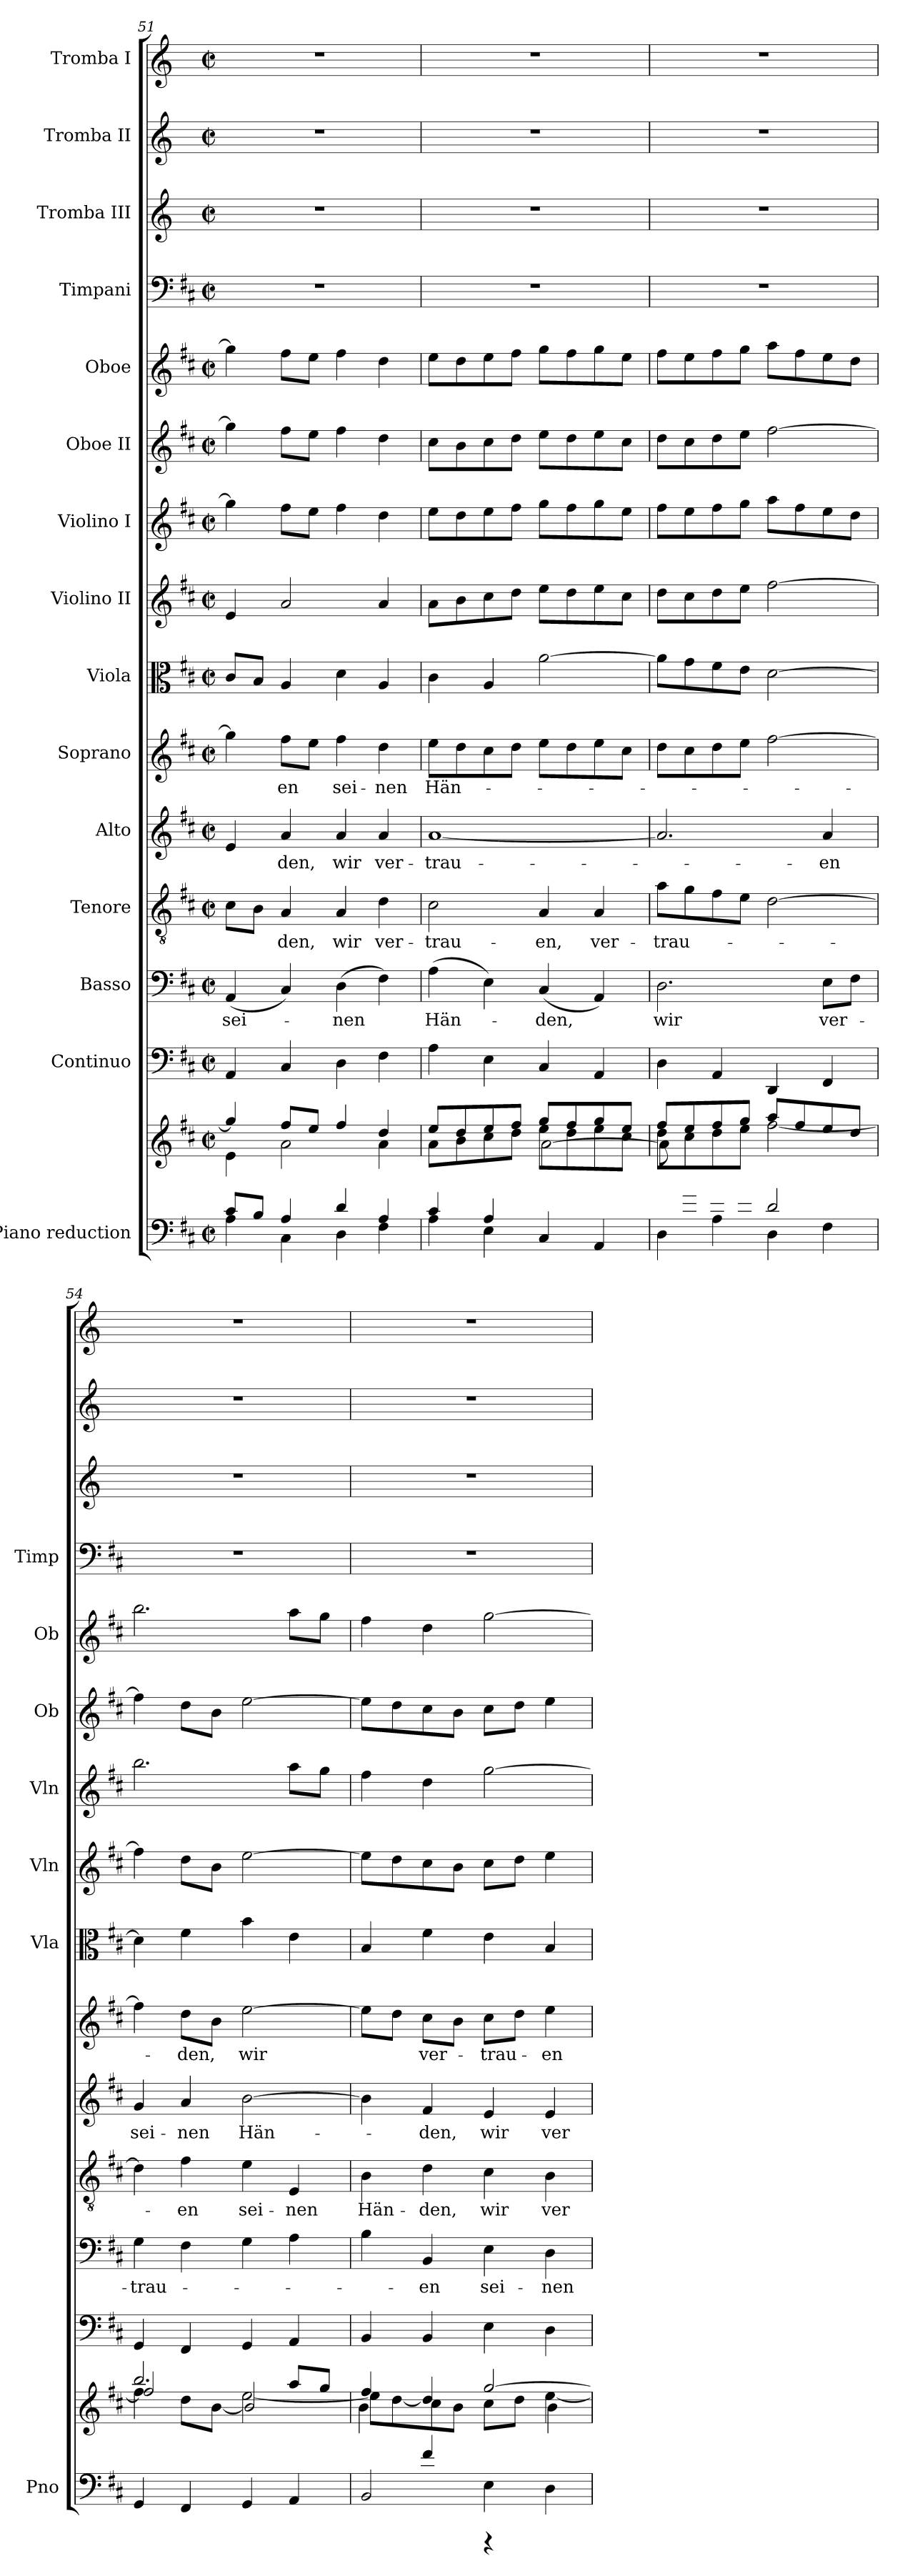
**kern	**kern	**kern	**kern	**text	**kern	**text	**kern	**text	**kern	**text	**kern	**kern	**kern	**kern	**kern	**kern	**kern	**kern	**kern
*part15	*part15	*part14	*part13	*part13	*part12	*part12	*part11	*part11	*part10	*part10	*part9	*part8	*part7	*part6	*part5	*part4	*part3	*part2	*part1
*staff16	*staff15	*staff14	*staff13	*staff13	*staff12	*staff12	*staff11	*staff11	*staff10	*staff10	*staff9	*staff8	*staff7	*staff6	*staff5	*staff4	*staff3	*staff2	*staff1
*I"Piano reduction	*	*I"Continuo	*I"Basso	*	*I"Tenore	*	*I"Alto	*	*I"Soprano	*	*I"Viola	*I"Violino II	*I"Violino I	*I"Oboe II	*I"Oboe	*I"Timpani	*I"Tromba III	*I"Tromba II	*I"Tromba I
*I'Pno	*	*	*	*	*	*	*	*	*	*	*I'Vla	*I'Vln	*I'Vln	*I'Ob	*I'Ob	*I'Timp	*	*	*
!!LO:PB:g=z
*clefF4	*clefG2	*clefF4	*clefF4	*	*clefGv2	*	*clefG2	*	*clefG2	*	*clefC3	*clefG2	*clefG2	*clefG2	*clefG2	*clefF4	*clefG2	*clefG2	*clefG2
*	*	*	*	*	*	*	*	*	*	*	*	*	*	*	*	*	*ITrd-1c-2	*ITrd-1c-2	*ITrd-1c-2
*k[f#c#]	*k[f#c#]	*k[f#c#]	*k[f#c#]	*	*k[f#c#]	*	*k[f#c#]	*	*k[f#c#]	*	*k[f#c#]	*k[f#c#]	*k[f#c#]	*k[f#c#]	*k[f#c#]	*k[f#c#]	*k[f#c#]	*k[f#c#]	*k[f#c#]
*M2/2	*M2/2	*M2/2	*M2/2	*	*M2/2	*	*M2/2	*	*M2/2	*	*M2/2	*M2/2	*M2/2	*M2/2	*M2/2	*M2/2	*M2/2	*M2/2	*M2/2
*met(c|)	*met(c|)	*met(c|)	*met(c|)	*	*met(c|)	*	*met(c|)	*	*met(c|)	*	*met(c|)	*met(c|)	*met(c|)	*met(c|)	*met(c|)	*met(c|)	*met(c|)	*met(c|)	*met(c|)
=51	=51	=51	=51	=51	=51	=51	=51	=51	=51	=51	=51	=51	=51	=51	=51	=51	=51	=51	=51
*^	*^	*	*	*	*	*	*	*	*	*	*	*	*	*	*	*	*	*	*
!	!	!	!	!	!	!LO:LY:b	!	!	!	!	!	!	!	!	!	!	!	!	!	!	!
8c#/L	4A\	4gg/]	4e\	4AA/	(<4AA/	sei-	8c#\L	.	4e/	.	4gg\]	.	8c#/L	4e/	4gg\]	4gg\]	4gg\]	1r	1r	1r	1r
8B/J	.	.	.	.	.	.	8B\J	.	.	.	.	.	8B/J	.	.	.	.	.	.	.	.
!	!	!	!	!	!	!	!	!LO:LY:b	!	!LO:LY:b	!	!LO:LY:b	!	!	!	!	!	!	!	!	!
4A/	4C#\	8ff#/L	2a\	4C#/	4C#/)	.	4A/	-den,	4a/	-den,	8ff#\L	-en	4A/	2a/	8ff#\L	8ff#\L	8ff#\L	.	.	.	.
.	.	8ee/J	.	.	.	.	.	.	.	.	8ee\J	.	.	.	8ee\J	8ee\J	8ee\J	.	.	.	.
!	!	!	!	!	!	!LO:LY:b	!	!LO:LY:b	!	!LO:LY:b	!	!LO:LY:b	!	!	!	!	!	!	!	!	!
4d/	4D\	4ff#/	.	4D\	(>4D\	-nen	4A/	wir	4a/	wir	4ff#\	sei-	4d\	.	4ff#\	4ff#\	4ff#\	.	.	.	.
!	!	!	!	!	!	!	!	!LO:LY:b	!	!LO:LY:b	!	!LO:LY:b	!	!	!	!	!	!	!	!	!
4A/	4F#\	4dd/	4a\	4F#\	4F#\)	.	4d\	ver-	4a/	ver-	4dd\	-nen	4A/	4a/	4dd\	4dd\	4dd\	.	.	.	.
=52	=52	=52	=52	=52	=52	=52	=52	=52	=52	=52	=52	=52	=52	=52	=52	=52	=52	=52	=52	=52	=52
*	*	*	*^	*	*	*	*	*	*	*	*	*	*	*	*	*	*	*	*	*	*
!	!	!	!	!	!	!	!LO:LY:b	!	!LO:LY:b	!	!LO:LY:b	!	!LO:LY:b	!	!	!	!	!	!	!	!	!
4c#/	4A\	8ee/L	8a\L	2ryy	4A\	(>4A\	Hän-	2c#\	-trau-	[1a	-trau-	8ee\L	Hän-	4c#\	8a\L	8ee\L	8cc#\L	8ee\L	1r	1r	1r	1r
.	.	8dd/	8b\	.	.	.	.	.	.	.	.	8dd\	.	.	8b\	8dd\	8b\	8dd\	.	.	.	.
4A/	4E\	8ee/	8cc#\	.	4E\	4E\)	.	.	.	.	.	8cc#\	.	4A/	8cc#\	8ee\	8cc#\	8ee\	.	.	.	.
.	.	8ff#/J	8dd\J	.	.	.	.	.	.	.	.	8dd\J	.	.	8dd\J	8ff#\J	8dd\J	8ff#\J	.	.	.	.
!	!	!	!	!	!	!	!LO:LY:b	!	!LO:LY:b	!	!	!	!	!	!	!	!	!	!	!	!	!
2ryy	4C#/	8gg/L	8ee\L	[2a\	4C#/	(<4C#/	-den,	4A/	-en,	.	.	8ee\L	.	[2a\	8ee\L	8gg\L	8ee\L	8gg\L	.	.	.	.
.	.	8ff#/	8dd\	.	.	.	.	.	.	.	.	8dd\	.	.	8dd\	8ff#\	8dd\	8ff#\	.	.	.	.
!	!	!	!	!	!	!	!	!	!LO:LY:b	!	!	!	!	!	!	!	!	!	!	!	!	!
.	4AA/	8gg/	8ee\	.	4AA/	4AA/)	.	4A/	ver-	.	.	8ee\	.	.	8ee\	8gg\	8ee\	8gg\	.	.	.	.
.	.	8ee/J	8cc#\J	.	.	.	.	.	.	.	.	8cc#\J	.	.	8cc#\J	8ee\J	8cc#\J	8ee\J	.	.	.	.
=53	=53	=53	=53	=53	=53	=53	=53	=53	=53	=53	=53	=53	=53	=53	=53	=53	=53	=53	=53	=53	=53	=53
!	!	!	!	!	!	!	!LO:LY:b	!	!LO:LY:b	!	!	!	!	!	!	!	!	!	!	!	!	!
8ryy	4D\	8ff#/L	8dd\L	8a\L]	4D\	2.D\	wir	8a\L	-trau-	2.a/]	.	8dd\L	.	8a\L]	8dd\L	8ff#\L	8dd\L	8ff#\L	1r	1r	1r	1r
8g/	.	8ee/	8cc#\	2..ryy	.	.	.	8g\	.	.	.	8cc#\	.	8g\	8cc#\	8ee\	8cc#\	8ee\	.	.	.	.
8f#/	4A\	8ff#/	8dd\	.	4AA/	.	.	8f#\	.	.	.	8dd\	.	8f#\	8dd\	8ff#\	8dd\	8ff#\	.	.	.	.
8e/J	.	8gg/J	8ee\J	.	.	.	.	8e\J	.	.	.	8ee\J	.	8e\J	8ee\J	8gg\J	8ee\J	8gg\J	.	.	.	.
2d/	4D\	8aa/L	[2ff#\	.	4DD/	.	.	[2d\	.	.	.	[2ff#\	.	[2d\	[2ff#\	8aa\L	[2ff#\	8aa\L	.	.	.	.
.	.	8ff#/	.	.	.	.	.	.	.	.	.	.	.	.	.	8ff#\	.	8ff#\	.	.	.	.
!	!	!	!	!	!	!	!LO:LY:b	!	!	!	!LO:LY:b	!	!	!	!	!	!	!	!	!	!	!
.	4F#\	8ee/	.	.	4FF#/	8E\L	ver-	.	.	4a/	-en	.	.	.	.	8ee\	.	8ee\	.	.	.	.
.	.	8dd/J	.	.	.	8F#\J	.	.	.	.	.	.	.	.	.	8dd\J	.	8dd\J	.	.	.	.
*v	*v	*	*	*	*	*	*	*	*	*	*	*	*	*	*	*	*	*	*	*	*	*
=54	=54	=54	=54	=54	=54	=54	=54	=54	=54	=54	=54	=54	=54	=54	=54	=54	=54	=54	=54	=54	=54
!	!	!	!	!	!	!LO:LY:b	!	!	!	!LO:LY:b	!	!	!	!	!	!	!	!	!	!	!
4GG/	2.bb/	4ff#\]	2ff#/	4GG/	4G\	-trau-	4d\]	.	4g/	sei-	4ff#\]	.	4d\]	4ff#\]	2.bb\	4ff#\]	2.bb\	1r	1r	1r	1r
!	!	!	!	!	!	!	!	!LO:LY:b	!	!LO:LY:b	!	!LO:LY:b	!	!	!	!	!	!	!	!	!
4FF#/	.	8dd\L	.	4FF#/	4F#\	.	4f#\	-en	4a/	-nen	8dd\L	-den,	4f#\	8dd\L	.	8dd\L	.	.	.	.	.
.	.	[8b\J	.	.	.	.	.	.	.	.	8b\J	.	.	8b\J	.	8b\J	.	.	.	.	.
!	!	!	!	!	!	!	!	!LO:LY:b	!	!LO:LY:b	!	!LO:LY:b	!	!	!	!	!	!	!	!	!
4GG/	.	[2ee\	2b/]	4GG/	4G\	.	4e\	sei-	[2b\	Hän-	[2ee\	wir	4b\	[2ee\	.	[2ee\	.	.	.	.	.
!	!	!	!	!	!	!	!	!LO:LY:b	!	!	!	!	!	!	!	!	!	!	!	!	!
4AA/	8aa/L	.	.	4AA/	4A\	.	4E/	-nen	.	.	.	.	4e\	.	8aa\L	.	8aa\L	.	.	.	.
.	8gg/J	.	.	.	.	.	.	.	.	.	.	.	.	.	8gg\J	.	8gg\J	.	.	.	.
=55	=55	=55	=55	=55	=55	=55	=55	=55	=55	=55	=55	=55	=55	=55	=55	=55	=55	=55	=55	=55	=55
*^	*	*	*	*	*	*	*	*	*	*	*	*	*	*	*	*	*	*	*	*	*
!	!	!	!	!	!	!	!	!	!LO:LY:b	!	!	!	!	!	!	!	!	!	!	!	!	!
4ryy	2BB/	4ff#/	8ee\L]	4b\	4BB/	4B\	.	4B\	Hän-	4b\]	.	8ee\L]	.	4B/	8ee\L]	4ff#\	8ee\L]	4ff#\	1r	1r	1r	1r
.	.	.	[8dd\	.	.	.	.	.	.	.	.	8dd\J	.	.	8dd\	.	8dd\	.	.	.	.	.
!	!	!	!	!	!	!	!LO:LY:b	!	!LO:LY:b	!	!LO:LY:b	!	!LO:LY:b	!	!	!	!	!	!	!	!	!
4f#/	.	4dd/]	8cc#\	2ryy	4BB/	4BB/	-en	4d\	-den,	4f#/	-den,	8cc#\L	ver-	4f#\	8cc#\	4dd\	8cc#\	4dd\	.	.	.	.
.	.	.	8b\J	.	.	.	.	.	.	.	.	8b\J	.	.	8b\J	.	8b\J	.	.	.	.	.
!	!	!	!	!	!	!	!LO:LY:b	!	!LO:LY:b	!	!LO:LY:b	!	!LO:LY:b	!	!	!	!	!	!	!	!	!
4rDDD	4E\	[2gg/	8cc#\L	.	4E\	4E\	sei-	4c#\	wir	4e/	wir	8cc#\L	-trau-	4e\	8cc#\L	[2gg\	8cc#\L	[2gg\	.	.	.	.
.	.	.	8dd\J	.	.	.	.	.	.	.	.	8dd\J	.	.	8dd\J	.	8dd\J	.	.	.	.	.
!	!	!	!	!	!	!	!LO:LY:b	!	!LO:LY:b	!	!LO:LY:b	!	!LO:LY:b	!	!	!	!	!	!	!	!	!
4ryy	4D\	.	[4ee\	4b\	4D\	4D\	-nen	4B\	ver-	4e/	ver-	4ee\	-en	4B/	4ee\	.	4ee\	.	.	.	.	.
*v	*v	*	*	*	*	*	*	*	*	*	*	*	*	*	*	*	*	*	*	*	*	*
*	*v	*v	*v	*	*	*	*	*	*	*	*	*	*	*	*	*	*	*	*	*	*
=	=	=	=	=	=	=	=	=	=	=	=	=	=	=	=	=	=	=	=
*-	*-	*-	*-	*-	*-	*-	*-	*-	*-	*-	*-	*-	*-	*-	*-	*-	*-	*-	*-
